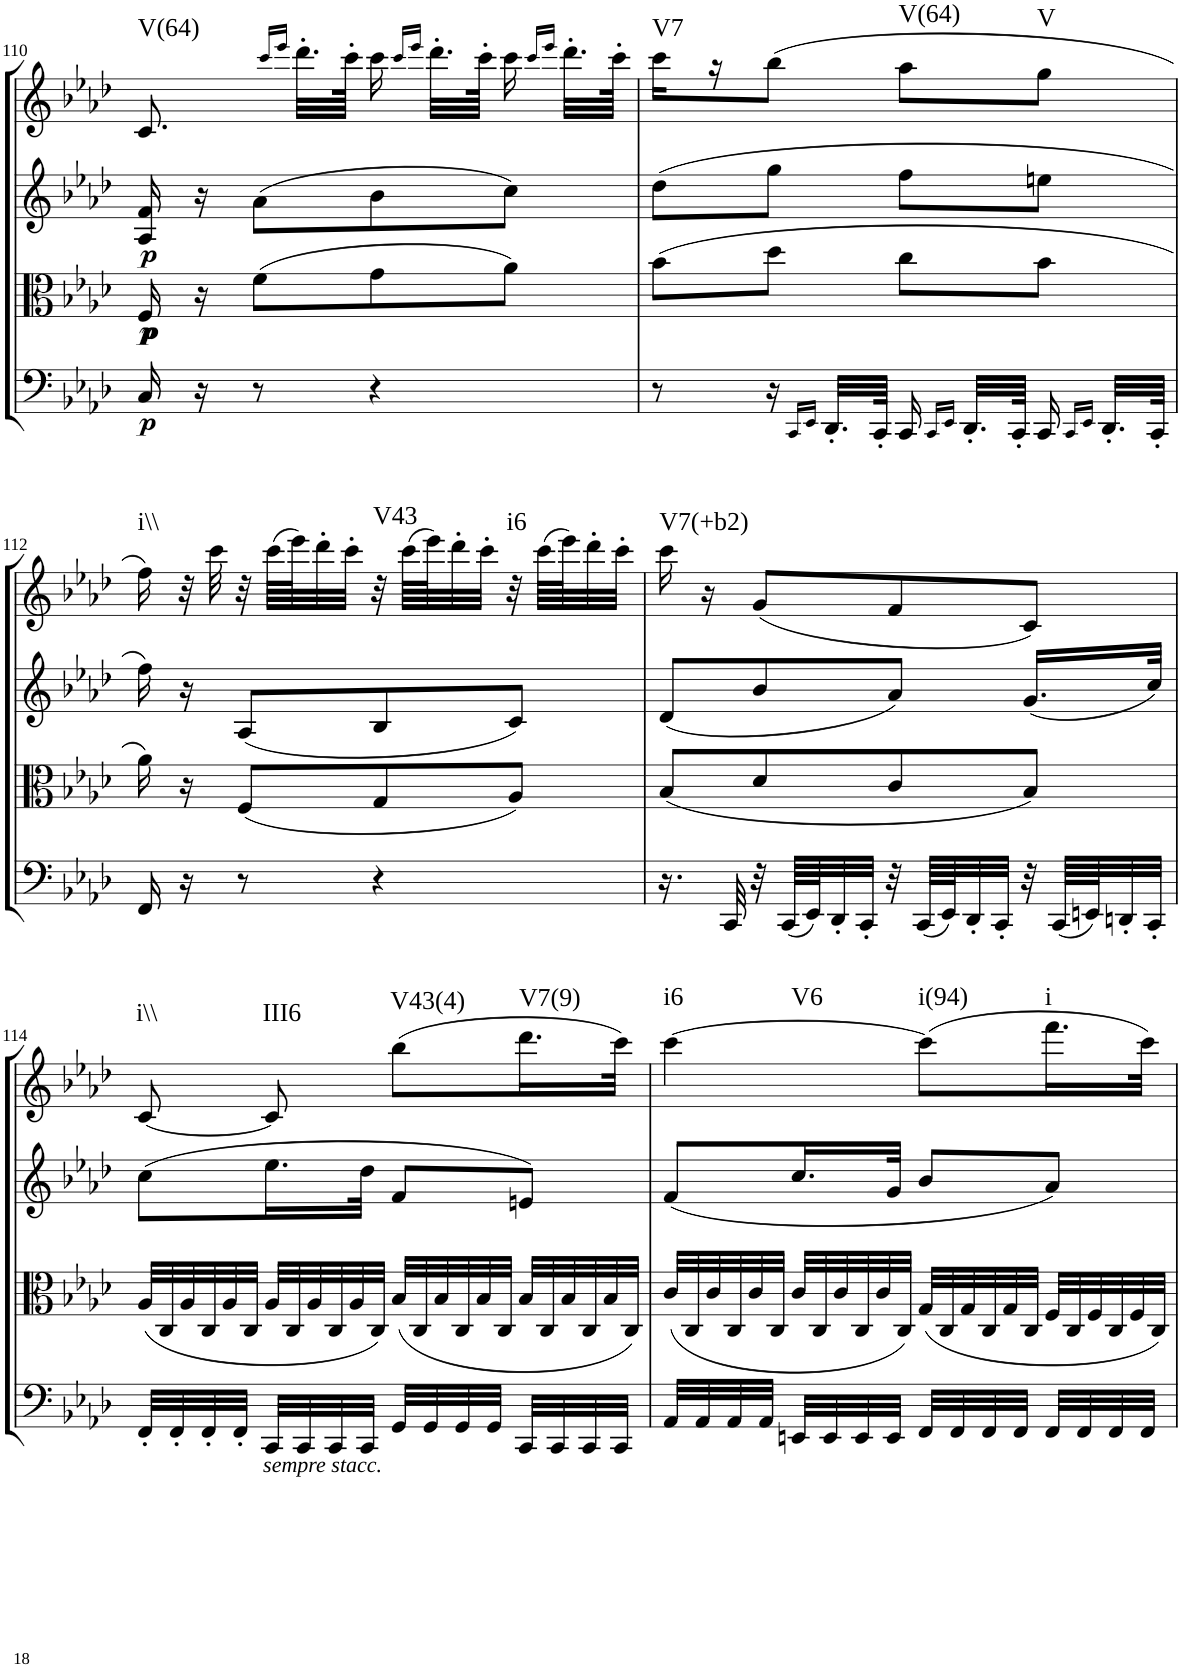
**kern	**dynam	**kern	**dynam	**kern	**dynam	**kern	**harte
*part4	*part4	*part3	*part3	*part2	*part2	*part1	*part1
*staff4	*staff4	*staff3	*staff3	*staff2	*staff2	*staff1	*
*I"Cello	*	*I"Viola	*	*I"2nd Violin	*	*I"1st Violin	*
*	*	*I'Vla	*	*I'Vln	*	*I'Vln	*
!!LO:PB:g=z
*clefF4	*	*clefC3	*	*clefG2	*	*clefG2	*
*k[b-e-a-d-]	*	*k[b-e-a-d-]	*	*k[b-e-a-d-]	*	*k[b-e-a-d-]	*
*f:	*	*f:	*	*f:	*	*f:	*
*M2/4	*	*M2/4	*	*M2/4	*	*M2/4	*
=110	=110	=110	=110	=110	=110	=110	=110
!	!LO:DY:b	!	!LO:DY:b	!	!	!	!
!	!	!	!LO:DY:n=1:b	!	!LO:DY:b	!	!LO:H:kt=V(64)
16C/	p	16F/	p p	16A-/ 16f/	p	8.c/	N
16r	.	16r	.	16r	.	.	.
8r	.	(8f\L	.	(8a-\L	.	.	.
.	.	.	.	.	.	16qccc/LL	.
.	.	.	.	.	.	16qeee-/JJ	.
.	.	.	.	.	.	32.ddd-'\LLL	.
.	.	.	.	.	.	64ccc'\JJJk	.
4r	.	8g\	.	8b-\	.	16ccc\	.
.	.	.	.	.	.	16qccc/LL	.
.	.	.	.	.	.	16qeee-/JJ	.
.	.	.	.	.	.	32.ddd-'\LLL	.
.	.	.	.	.	.	64ccc'\JJJk	.
.	.	8a-\J)	.	8cc\J)	.	16ccc\	.
.	.	.	.	.	.	16qccc/LL	.
.	.	.	.	.	.	16qeee-/JJ	.
.	.	.	.	.	.	32.ddd-'\LLL	.
.	.	.	.	.	.	64ccc'\JJJk	.
=111	=111	=111	=111	=111	=111	=111	=111
!	!	!	!	!	!	!	!LO:H:kt=V7
8r	.	(8b-\L	.	(8dd-\L	.	16ccc\LL	N
.	.	.	.	.	.	16r	.
16r	.	8dd-\J	.	8gg\J	.	(8bb-\J	.
16qCC/LL	.	.	.	.	.	.	.
16qEE-/JJ	.	.	.	.	.	.	.
32.DD-'/LLL	.	.	.	.	.	.	.
64CC'/JJJk	.	.	.	.	.	.	.
!	!	!	!	!	!	!	!LO:H:kt=V(64)
16CC/	.	8cc\L	.	8ff\L	.	8aa-\L	N
16qCC/LL	.	.	.	.	.	.	.
16qEE-/JJ	.	.	.	.	.	.	.
32.DD-'/LLL	.	.	.	.	.	.	.
64CC'/JJJk	.	.	.	.	.	.	.
!	!	!	!	!	!	!	!LO:H:kt=V
16CC/	.	8b-\J	.	8een\J	.	8gg\J	N
16qCC/LL	.	.	.	.	.	.	.
16qEE-/JJ	.	.	.	.	.	.	.
32.DD-'/LLL	.	.	.	.	.	.	.
64CC'/JJJk	.	.	.	.	.	.	.
!!LO:LB:g=z
=112	=112	=112	=112	=112	=112	=112	=112
!	!	!	!	!	!	!	!LO:H:kt=i\\
16FF/	.	16a-\)	.	16ff\)	.	16ff\)	N
16r	.	16r	.	16r	.	32r	.
.	.	.	.	.	.	32ccc\	.
8r	.	(8F/L	.	(8A-/L	.	32r	.
.	.	.	.	.	.	(64ccc\LLLL	.
.	.	.	.	.	.	64eee-\J)	.
.	.	.	.	.	.	32ddd-'\	.
.	.	.	.	.	.	32ccc'\JJJ	.
!	!	!	!	!	!	!	!LO:H:kt=V43
4r	.	8G/	.	8B-/	.	32r	N
.	.	.	.	.	.	(64ccc\LLLL	.
.	.	.	.	.	.	64eee-\J)	.
.	.	.	.	.	.	32ddd-'\	.
.	.	.	.	.	.	32ccc'\JJJ	.
!	!	!	!	!	!	!	!LO:H:kt=i6
.	.	8A-/J)	.	8c/J)	.	32r	N
.	.	.	.	.	.	(64ccc\LLLL	.
.	.	.	.	.	.	64eee-\J)	.
.	.	.	.	.	.	32ddd-'\	.
.	.	.	.	.	.	32ccc'\JJJ	.
=113	=113	=113	=113	=113	=113	=113	=113
!	!	!	!	!	!	!	!LO:H:kt=V7(+b2)
16.r	.	(8B-/L	.	(8d-/L	.	16ccc\	N
.	.	.	.	.	.	16r	.
32CC/	.	.	.	.	.	.	.
32r	.	8d-/	.	8b-/	.	(8g/L	.
(64CC/LLLL	.	.	.	.	.	.	.
64EE-/J)	.	.	.	.	.	.	.
32DD-'/	.	.	.	.	.	.	.
32CC'/JJJ	.	.	.	.	.	.	.
32r	.	8c/	.	8a-/J)	.	8f/	.
(64CC/LLLL	.	.	.	.	.	.	.
64EE-/J)	.	.	.	.	.	.	.
32DD-'/	.	.	.	.	.	.	.
32CC'/JJJ	.	.	.	.	.	.	.
32r	.	8B-/J)	.	(16.g/LL	.	8c/J)	.
(64CC/LLLL	.	.	.	.	.	.	.
64EEn/J)	.	.	.	.	.	.	.
32DDn'/	.	.	.	.	.	.	.
32CC'/JJJ	.	.	.	32cc/JJk)	.	.	.
!!LO:LB:g=z
=114	=114	=114	=114	=114	=114	=114	=114
*	*	*Xtuplet	*	*	*	*	*
!	!	!	!	!	!	!	!LO:H:kt=i\\
32FF'/LLL	.	(48A-/LLL	.	(8cc\L	.	[8c/	N
.	.	48C/	.	.	.	.	.
!LO:TX:b:i:t=sempre stacc.	!	!	!	!	!	!	!
32FF'/	.	.	.	.	.	.	.
.	.	48A-/	.	.	.	.	.
32FF'/	.	48C/	.	.	.	.	.
.	.	48A-/	.	.	.	.	.
32FF'/JJJ	.	.	.	.	.	.	.
.	.	48C/JJJ	.	.	.	.	.
!	!	!	!	!	!	!	!LO:H:kt=III6
32CC/LLL	.	48A-/LLL	.	16.ee-\L	.	8c/]	N
.	.	48C/	.	.	.	.	.
32CC/	.	.	.	.	.	.	.
.	.	48A-/	.	.	.	.	.
32CC/	.	48C/	.	.	.	.	.
.	.	48A-/	.	.	.	.	.
32CC/JJJ	.	.	.	32dd-\JJk	.	.	.
.	.	48C/JJJ)	.	.	.	.	.
!	!	!	!	!	!	!	!LO:H:kt=V43(4)
32GG/LLL	.	(48B-/LLL	.	8f/L	.	(8bb-\L	N
.	.	48C/	.	.	.	.	.
32GG/	.	.	.	.	.	.	.
.	.	48B-/	.	.	.	.	.
32GG/	.	48C/	.	.	.	.	.
.	.	48B-/	.	.	.	.	.
32GG/JJJ	.	.	.	.	.	.	.
.	.	48C/JJJ	.	.	.	.	.
!	!	!	!	!	!	!	!LO:H:kt=V7(9)
32CC/LLL	.	48B-/LLL	.	8en/J)	.	16.ddd-\L	N
.	.	48C/	.	.	.	.	.
32CC/	.	.	.	.	.	.	.
.	.	48B-/	.	.	.	.	.
32CC/	.	48C/	.	.	.	.	.
.	.	48B-/	.	.	.	.	.
32CC/JJJ	.	.	.	.	.	32ccc\JJk)	.
.	.	48C/JJJ)	.	.	.	.	.
=115	=115	=115	=115	=115	=115	=115	=115
!	!	!	!	!	!	!	!LO:H:n=1:kt=i6
!	!	!	!	!	!	!	!LO:H:n=2:kt=V6
32AA-/LLL	.	(48c/LLL	.	(8f/L	.	[4ccc\	N N
.	.	48C/	.	.	.	.	.
32AA-/	.	.	.	.	.	.	.
.	.	48c/	.	.	.	.	.
32AA-/	.	48C/	.	.	.	.	.
.	.	48c/	.	.	.	.	.
32AA-/JJJ	.	.	.	.	.	.	.
.	.	48C/JJJ	.	.	.	.	.
32EEn/LLL	.	48c/LLL	.	16.cc/L	.	.	.
.	.	48C/	.	.	.	.	.
32EE/	.	.	.	.	.	.	.
.	.	48c/	.	.	.	.	.
32EE/	.	48C/	.	.	.	.	.
.	.	48c/	.	.	.	.	.
32EE/JJJ	.	.	.	32g/JJk	.	.	.
.	.	48C/JJJ)	.	.	.	.	.
!	!	!	!	!	!	!	!LO:H:kt=i(94)
32FF/LLL	.	(48G/LLL	.	8b-/L	.	(8ccc\L]	N
.	.	48C/	.	.	.	.	.
32FF/	.	.	.	.	.	.	.
.	.	48G/	.	.	.	.	.
32FF/	.	48C/	.	.	.	.	.
.	.	48G/	.	.	.	.	.
32FF/JJJ	.	.	.	.	.	.	.
.	.	48C/JJJ	.	.	.	.	.
!	!	!	!	!	!	!	!LO:H:kt=i
32FF/LLL	.	48F/LLL	.	8a-/J)	.	16.fff\L	N
.	.	48C/	.	.	.	.	.
32FF/	.	.	.	.	.	.	.
.	.	48F/	.	.	.	.	.
32FF/	.	48C/	.	.	.	.	.
.	.	48F/	.	.	.	.	.
32FF/JJJ	.	.	.	.	.	32ccc\JJk)	.
.	.	48C/JJJ)	.	.	.	.	.
=	=	=	=	=	=	=	=
*-	*-	*-	*-	*-	*-	*-	*-
